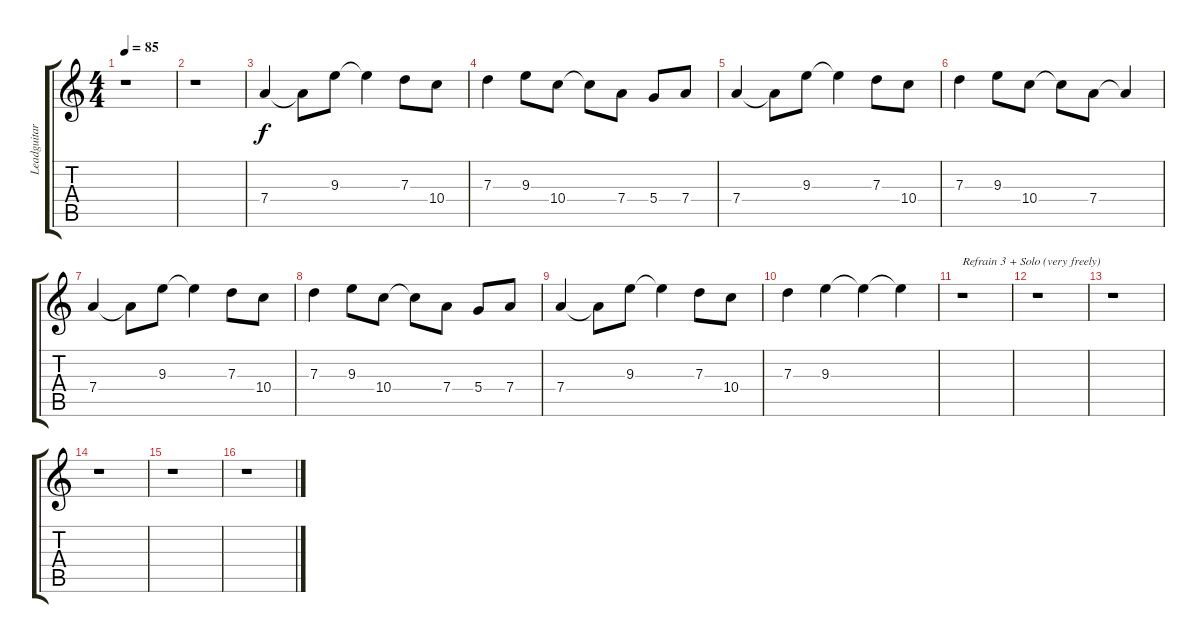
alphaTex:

\track ("Leadguitar:" "Leadguitar") {instrument distortionguitar}
\staff {score tabs}
\tuning (E4 B3 G3 D3 A2 E2) {hide}
\ts (4 4)
\tempo 85
\clef g2
\ks c
r.1{dy f} |
r.1 |
7.4.4 7.4{t}.8 9.3.8 9.3{t}.4 7.3.8 10.4.8 |
7.3.4 9.3.8 10.4.8 10.4{t}.8 7.4.8 5.4.8 7.4.8 |
7.4.4 7.4{t}.8 9.3.8 9.3{t}.4 7.3.8 10.4.8 |
7.3.4 9.3.8 10.4.8 10.4{t}.8 7.4.8 7.4{t}.4 |
7.4.4 7.4{t}.8 9.3.8 9.3{t}.4 7.3.8 10.4.8 |
7.3.4 9.3.8 10.4.8 10.4{t}.8 7.4.8 5.4.8 7.4.8 |
7.4.4 7.4{t}.8 9.3.8 9.3{t}.4 7.3.8 10.4.8 |
7.3.4 9.3.4 9.3{t}.4 9.3{t}.4 |
r.1{txt "Refrain 3 + Solo (very freely)"} |
r.1 |
r.1 |
r.1 |
r.1 |
r.1
